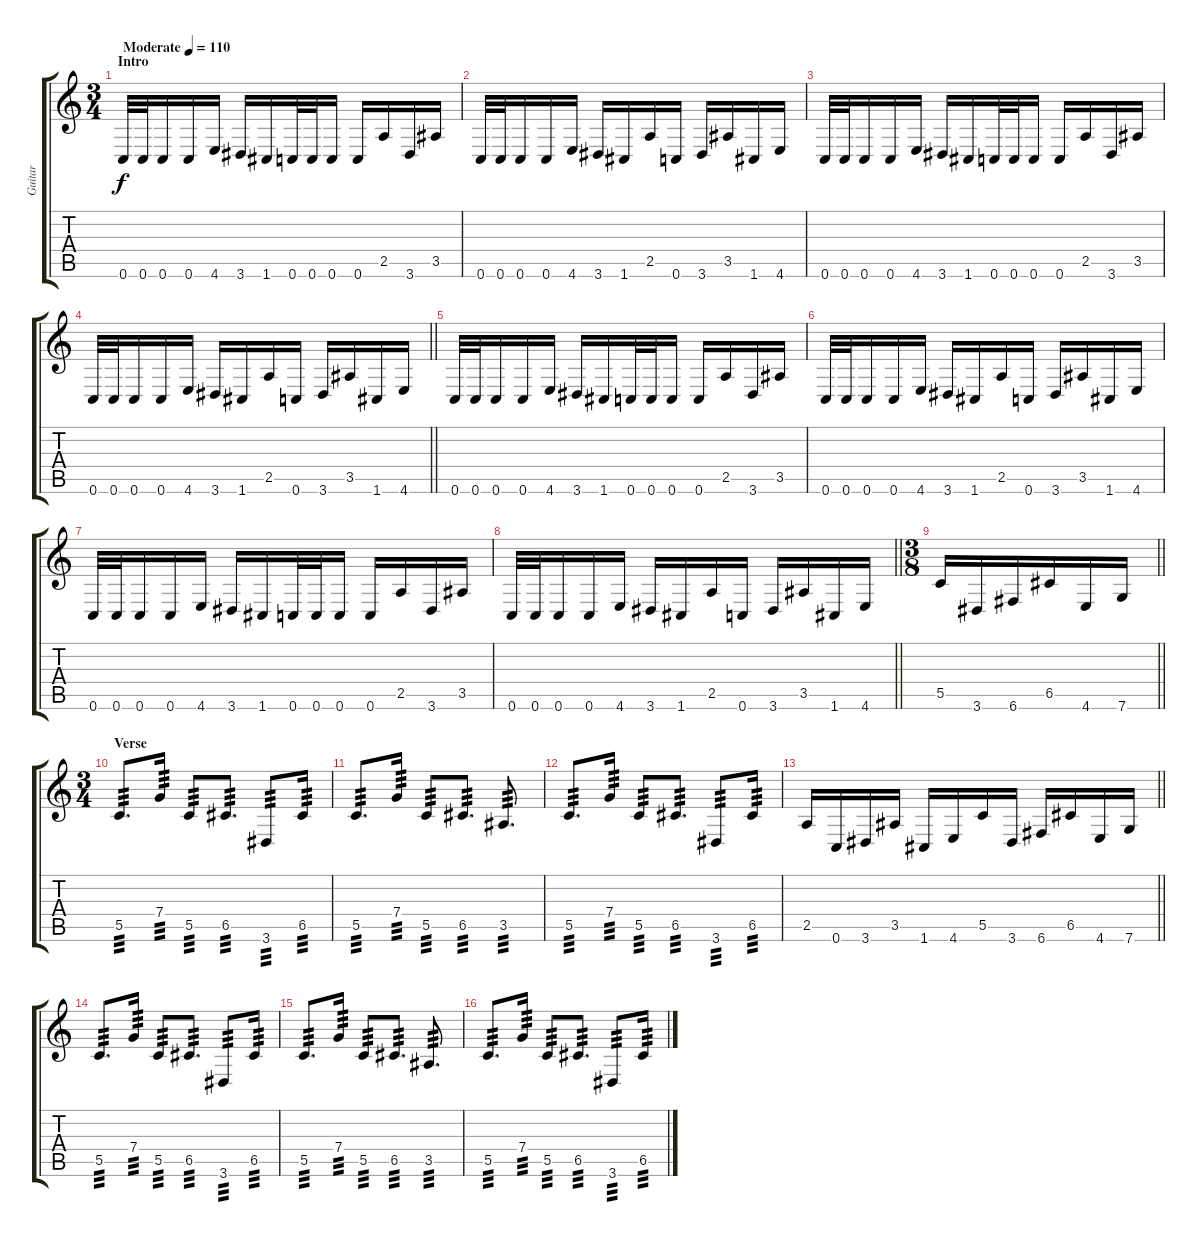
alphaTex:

\track ("Guitar" "Guitar") {instrument distortionguitar}
\staff {score tabs}
\tuning (D4 A3 F3 C3 G2 C2) {hide}
\ts (3 4)
\section ("" "Intro")
\tempo (110 "Moderate")
\clef g2
\ks c
0.6.32{dy f instrument distortionguitar} 0.6.32 0.6.16 0.6.16 4.6.16 3.6.16 1.6.16 0.6.32 0.6.32 0.6.16 0.6.16 2.5.16 3.6.16 3.5.16 |
0.6.32 0.6.32 0.6.16 0.6.16 4.6.16 3.6.16 1.6.16 2.5.16 0.6.16 3.6.16 3.5.16 1.6.16 4.6.16 |
0.6.32 0.6.32 0.6.16 0.6.16 4.6.16 3.6.16 1.6.16 0.6.32 0.6.32 0.6.16 0.6.16 2.5.16 3.6.16 3.5.16 |
\barLineRight lightlight
0.6.32 0.6.32 0.6.16 0.6.16 4.6.16 3.6.16 1.6.16 2.5.16 0.6.16 3.6.16 3.5.16 1.6.16 4.6.16 |
\section ("" "")
0.6.32 0.6.32 0.6.16 0.6.16 4.6.16 3.6.16 1.6.16 0.6.32 0.6.32 0.6.16 0.6.16 2.5.16 3.6.16 3.5.16 |
0.6.32 0.6.32 0.6.16 0.6.16 4.6.16 3.6.16 1.6.16 2.5.16 0.6.16 3.6.16 3.5.16 1.6.16 4.6.16 |
0.6.32 0.6.32 0.6.16 0.6.16 4.6.16 3.6.16 1.6.16 0.6.32 0.6.32 0.6.16 0.6.16 2.5.16 3.6.16 3.5.16 |
\barLineRight lightlight
0.6.32 0.6.32 0.6.16 0.6.16 4.6.16 3.6.16 1.6.16 2.5.16 0.6.16 3.6.16 3.5.16 1.6.16 4.6.16 |
\ts (3 8)
\section ("" "")
\barLineRight lightlight
5.5.16 3.6.16 6.6.16 6.5.16 4.6.16 7.6.16 |
\ts (3 4)
\section ("" "Verse")
5.5.8{d tp 3} 7.4.16{tp 3} 5.5.8{tp 3} 6.5.8{d tp 3} 3.6.8{tp 3} 6.5.16{tp 3} |
5.5.8{d tp 3} 7.4.16{tp 3} 5.5.8{tp 3} 6.5.8{d tp 3} 3.5.8{d tp 3} |
5.5.8{d tp 3} 7.4.16{tp 3} 5.5.8{tp 3} 6.5.8{d tp 3} 3.6.8{tp 3} 6.5.16{tp 3} |
\barLineRight lightlight
2.5.16 0.6.16 3.6.16 3.5.16 1.6.16 4.6.16 5.5.16 3.6.16 6.6.16 6.5.16 4.6.16 7.6.16 |
\section ("" "")
5.5.8{d tp 3} 7.4.16{tp 3} 5.5.8{tp 3} 6.5.8{d tp 3} 3.6.8{tp 3} 6.5.16{tp 3} |
5.5.8{d tp 3} 7.4.16{tp 3} 5.5.8{tp 3} 6.5.8{d tp 3} 3.5.8{d tp 3} |
5.5.8{d tp 3} 7.4.16{tp 3} 5.5.8{tp 3} 6.5.8{d tp 3} 3.6.8{tp 3} 6.5.16{tp 3}
